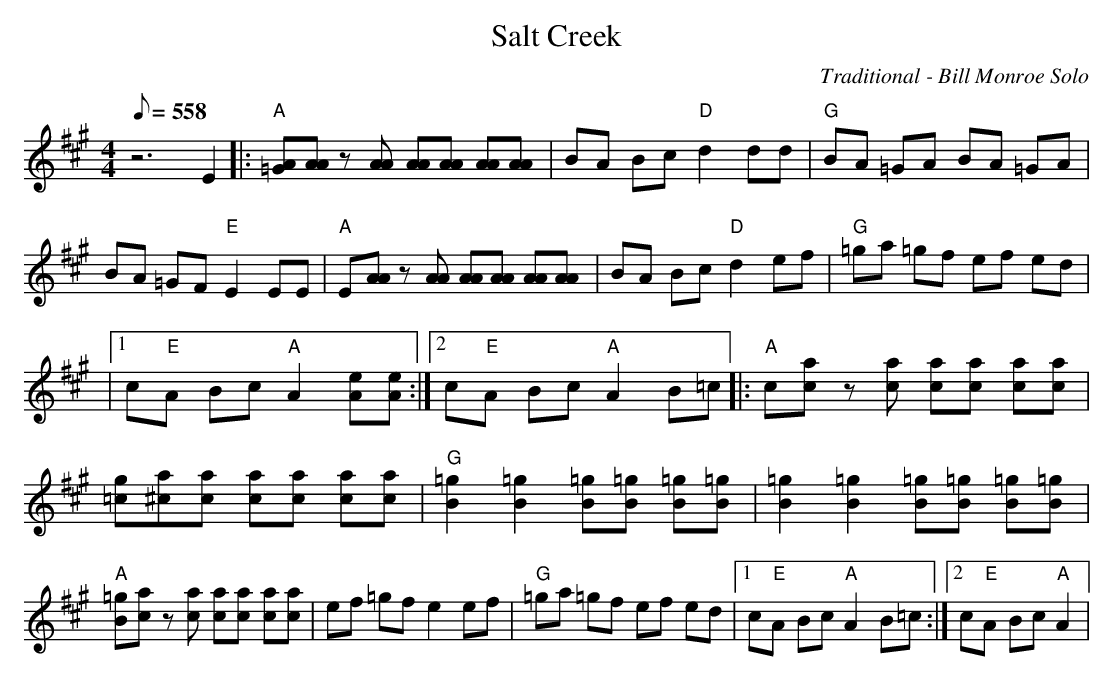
X:1
T: Salt Creek
C: Traditional - Bill Monroe Solo
L: 1/8
Q: 558
M: 4/4
K: A
 z6 E2 |: "A"[A=G][AA] z[AA] [AA][AA] [AA][AA] | BA Bc "D"d2 dd | "G"BA =GA BA =GA |
 BA =GF "E"E2 EE | "A"E[AA] z[AA] [AA][AA] [AA][AA] | BA Bc "D"d2 ef | "G"=ga =gf ef ed |
|1 c"E"A Bc "A"A2 [eA][eA] :|2 c"E"A Bc "A"A2 B=c |: "A"c[ac] z[ac] [ac][ac] [ac][ac] |
 [g=c][a^c] ^z[ac] [ac][ac] [ac][ac] | "G"[=g2B2] [=g2B2] [=gB][=gB] [=gB][=gB] | [=g2B2] [=g2B2] [=gB][=gB] [=gB][=gB] |
 "A"[=gB][ac] z[ac] [ac][ac] [ac][ac] | ef =gf e2 ef | "G"=ga =gf ef ed |1 c"E"A Bc "A"A2 B=c :|2 c"E"A Bc "A"A2  |
